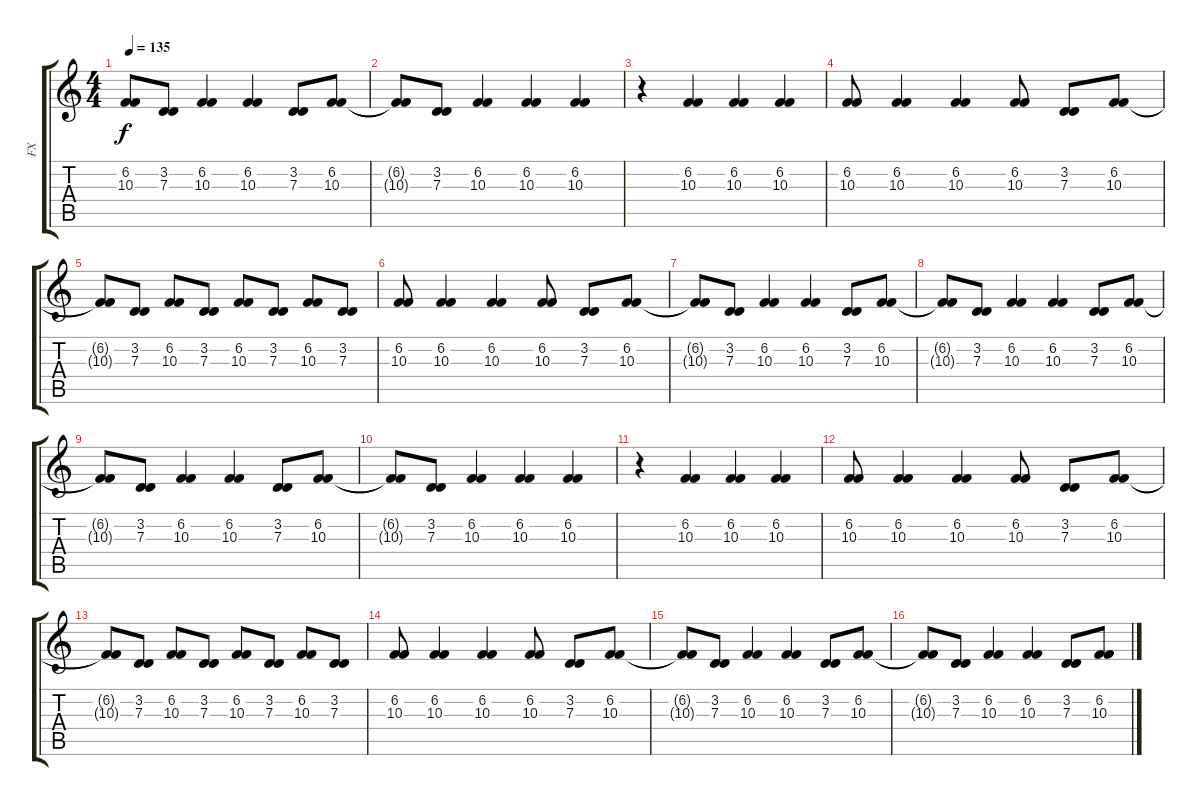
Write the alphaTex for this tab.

\track ("FX" "FX") {instrument fx7echoes}
\staff {score tabs}
\tuning (E4 B3 G3 D3 A2 E2) {hide}
\ts (4 4)
\tempo 135
\clef g2
\ks c
(6.2{t} 10.3{t}).8{dy f} (3.2 7.3).8{volume 11} (6.2 10.3).4{volume 11} (6.2 10.3).4{volume 11} (3.2 7.3).8{volume 12} (6.2 10.3).8{volume 12} |
(6.2{t} 10.3{t}).8 (3.2 7.3).8{volume 12} (6.2 10.3).4{volume 13} (6.2 10.3).4{volume 13} (6.2 10.3).4{volume 14} |
r.4 (6.2 10.3).4{volume 14} (6.2 10.3).4 (6.2 10.3).4 |
(6.2 10.3).8 (6.2 10.3).4 (6.2 10.3).4 (6.2 10.3).8 (3.2 7.3).8 (6.2 10.3).8 |
(6.2{t} 10.3{t}).8 (3.2 7.3).8 (6.2 10.3).8 (3.2 7.3).8 (6.2 10.3).8 (3.2 7.3).8 (6.2 10.3).8 (3.2 7.3).8 |
(6.2 10.3).8 (6.2 10.3).4 (6.2 10.3).4 (6.2 10.3).8 (3.2 7.3).8 (6.2 10.3).8 |
(6.2{t} 10.3{t}).8 (3.2 7.3).8 (6.2 10.3).4 (6.2 10.3).4 (3.2 7.3).8 (6.2 10.3).8 |
(6.2{t} 10.3{t}).8 (3.2 7.3).8 (6.2 10.3).4 (6.2 10.3).4 (3.2 7.3).8 (6.2 10.3).8 |
(6.2{t} 10.3{t}).8 (3.2 7.3).8 (6.2 10.3).4 (6.2 10.3).4 (3.2 7.3).8 (6.2 10.3).8 |
(6.2{t} 10.3{t}).8 (3.2 7.3).8 (6.2 10.3).4 (6.2 10.3).4 (6.2 10.3).4 |
r.4 (6.2 10.3).4 (6.2 10.3).4 (6.2 10.3).4 |
(6.2 10.3).8 (6.2 10.3).4 (6.2 10.3).4 (6.2 10.3).8 (3.2 7.3).8 (6.2 10.3).8 |
(6.2{t} 10.3{t}).8 (3.2 7.3).8 (6.2 10.3).8 (3.2 7.3).8 (6.2 10.3).8 (3.2 7.3).8 (6.2 10.3).8 (3.2 7.3).8 |
(6.2 10.3).8 (6.2 10.3).4 (6.2 10.3).4 (6.2 10.3).8 (3.2 7.3).8 (6.2 10.3).8 |
(6.2{t} 10.3{t}).8 (3.2 7.3).8 (6.2 10.3).4 (6.2 10.3).4 (3.2 7.3).8 (6.2 10.3).8 |
(6.2{t} 10.3{t}).8 (3.2 7.3).8 (6.2 10.3).4 (6.2 10.3).4 (3.2 7.3).8 (6.2 10.3).8
